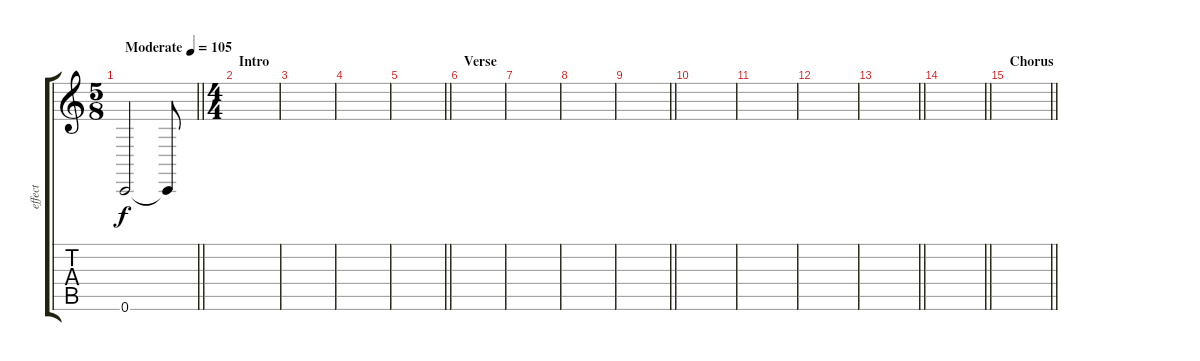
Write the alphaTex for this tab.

\track ("effect" "effect") {instrument reversecymbal}
\staff {score tabs}
\tuning (D4 A3 F3 C3 G2 C2) {hide}
\ts (5 8)
\tempo (105 "Moderate")
\clef g2
\barLineRight lightlight
\ks c
0.6.2{dy f instrument reversecymbal} 0.6{t}.8 |
\ts (4 4)
\section ("" "Intro")
|
|
|
\barLineRight lightlight
|
\section ("" "Verse")
|
|
|
\barLineRight lightlight
|
\section ("" "")
|
|
|
\barLineRight lightlight
|
\section ("" "")
\barLineRight lightlight
|
\section ("" "Chorus")
\barLineRight lightlight
